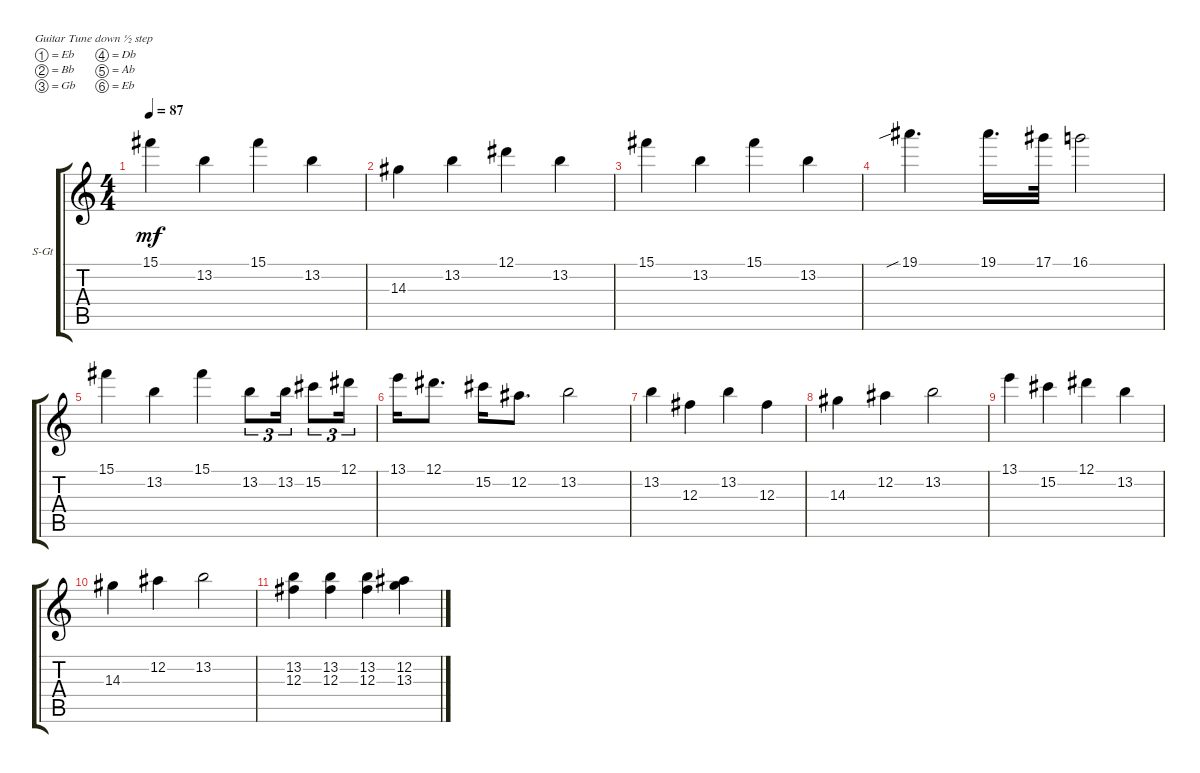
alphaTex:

\defaultSystemsLayout 4
\bracketExtendMode groupsimilarinstruments
\firstSystemTrackNameOrientation horizontal
\otherSystemsTrackNameOrientation horizontal
\track ("Arpeggio" "S-Gt") {instrument acousticguitarsteel}
\staff {score tabs}
\tuning (Eb4 Bb3 Gb3 Db3 Ab2 Eb2)
\ts (4 4)
\tempo 87
\clef g2
\scale
0.333333
\ks c
15.1.4{dy mf} 13.2.4 15.1.4 13.2.4 |
\scale
0.333333 14.3.4 13.2.4 12.1.4 13.2.4 |
\scale
0.333333 15.1.4 13.2.4 15.1.4 13.2.4 |
\scale
0.333333 19.1{sib}.4{d} 19.1.16{d} 17.1.32 16.1.2 |
\scale
0.333333 15.1.4 13.2.4 15.1.4 13.2.8{tu (3 2)} 13.2.16{tu (3 2)} 15.2.8{tu (3 2)} 12.1.16{tu (3 2)} |
\scale
0.333333 13.1.16 12.1.8{d} 15.2.16 12.2.8{d} 13.2.2 |
\scale
0.333333 13.2.4 12.3.4 13.2.4 12.3.4 |
\scale
0.333333 14.3.4 12.2.4 13.2.2 |
\scale
0.333333 13.1.4 15.2.4 12.1.4 13.2.4 |
\scale
0.333333 14.3.4 12.2.4 13.2.2 |
\scale
0.333333 (13.2 12.3).4 (13.2 12.3).4 (13.2 12.3).4 (12.2 13.3).4 |
\scale
0.333333 |
\scale
0.333333 |
\scale
0.333333 |
\scale
0.333333 |
\scale
0.333333
